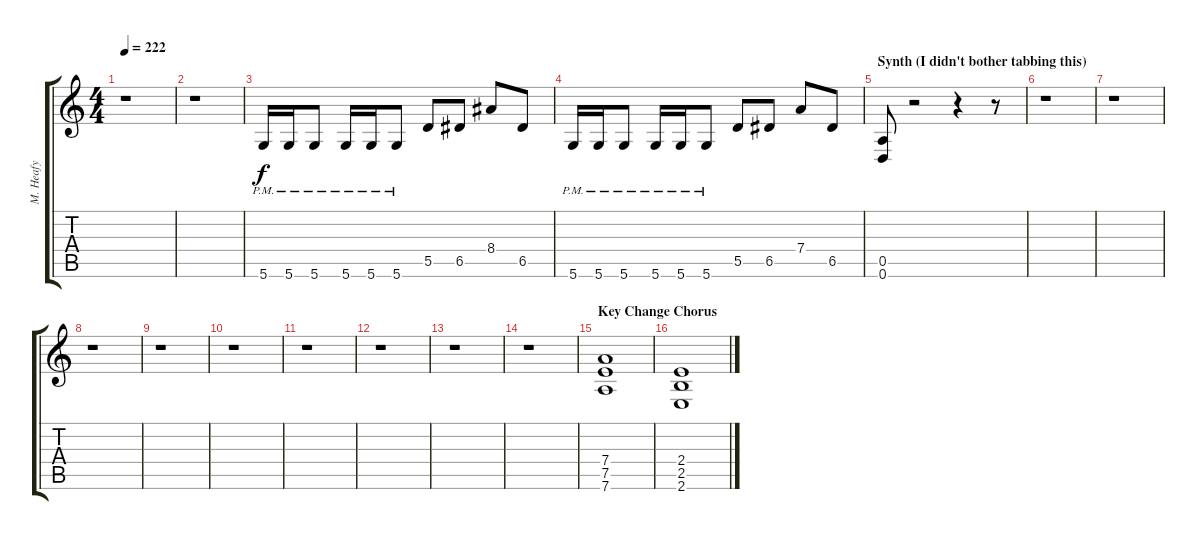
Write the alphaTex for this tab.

\track ("M. Heafy" "M. Heafy") {instrument overdrivenguitar}
\staff {score tabs}
\tuning (E4 B3 G3 D3 A2 D2) {hide}
\ts (4 4)
\tempo 222
\clef g2
\ks c
r.1{dy f} |
r.1 |
5.6{pm}.16{volume 13 balance 0 instrument overdrivenguitar} 5.6{pm}.16 5.6{pm}.8 5.6{pm}.16 5.6{pm}.16 5.6{pm}.8 5.5.8 6.5.8 8.4.8 6.5.8 |
5.6{pm}.16 5.6{pm}.16 5.6{pm}.8 5.6{pm}.16 5.6{pm}.16 5.6{pm}.8 5.5.8 6.5.8 7.4.8 6.5.8 |
\section ("" "Synth (I didn't bother tabbing this)")
(0.5 0.6).8 r.2 r.4 r.8 |
r.1 |
r.1 |
r.1 |
r.1 |
r.1 |
r.1 |
r.1 |
r.1 |
r.1 |
\section ("" "Key Change Chorus")
(7.4 7.5 7.6).1 |
(2.4 2.5 2.6).1
